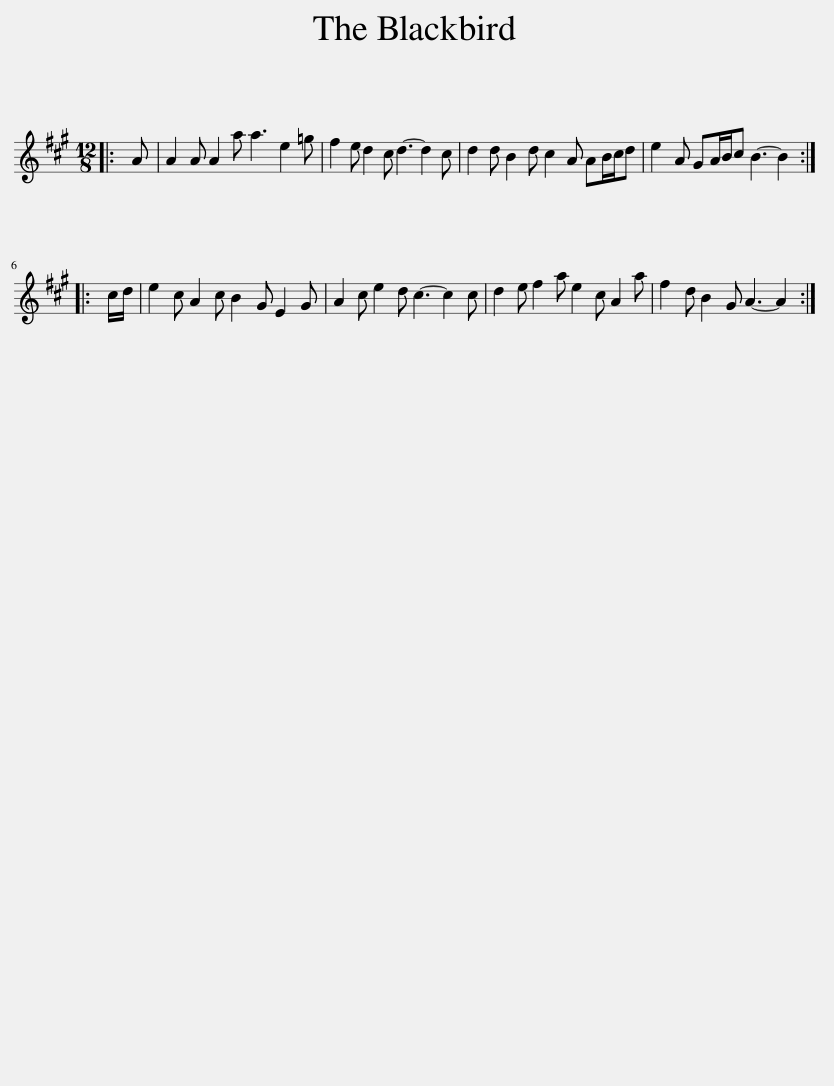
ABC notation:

X:1
L:1/8
M:12/8
I:linebreak $
K:A
V:1 treble
V:1
|: A | A2 A A2 a a3 e2 =g | f2 e d2 c d3- d2 c | d2 d B2 d c2 A AB/c/d | e2 A GA/B/c B3- B2 ::$ %5
 c/d/ | e2 c A2 c B2 G E2 G | A2 c e2 d c3- c2 c | d2 e f2 a e2 c A2 a | f2 d B2 G A3- A2 :| %10
